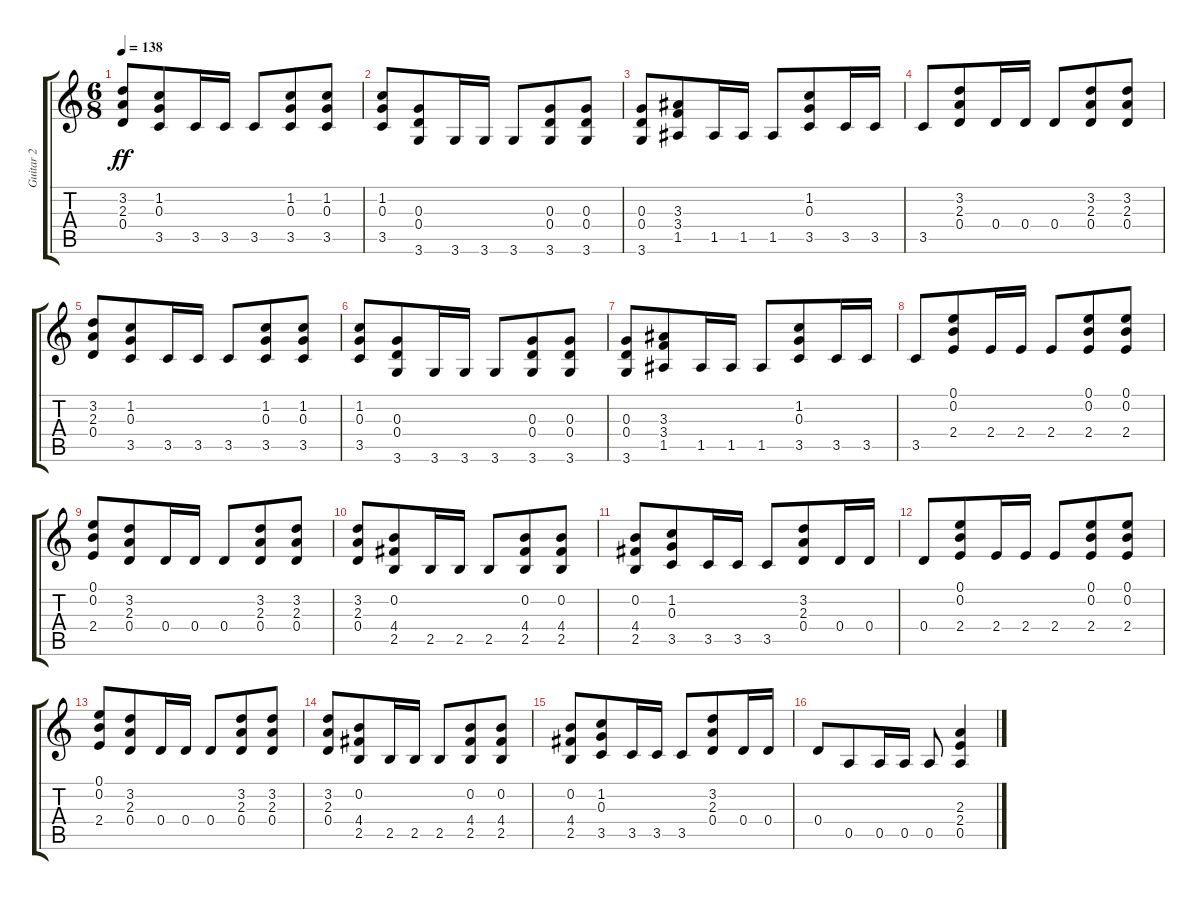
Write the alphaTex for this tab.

\track ("Guitar 2" "Guitar 2") {instrument acousticguitarsteel}
\staff {score tabs}
\tuning (E4 B3 G3 D3 A2 E2) {hide}
\ts (6 8)
\tempo 138
\clef g2
\ks c
(3.2 2.3 0.4).8{dy ff} (1.2 0.3 3.5).8 3.5.16 3.5.16 3.5.8 (1.2 0.3 3.5).8 (1.2 0.3 3.5).8 |
(1.2 0.3 3.5).8 (0.3 0.4 3.6).8 3.6.16 3.6.16 3.6.8 (0.3 0.4 3.6).8 (0.3 0.4 3.6).8 |
(0.3 0.4 3.6).8 (3.3 3.4 1.5).8 1.5.16 1.5.16 1.5.8 (1.2 0.3 3.5).8 3.5.16 3.5.16 |
3.5.8 (3.2 2.3 0.4).8 0.4.16 0.4.16 0.4.8 (3.2 2.3 0.4).8 (3.2 2.3 0.4).8 |
(3.2 2.3 0.4).8 (1.2 0.3 3.5).8 3.5.16 3.5.16 3.5.8 (1.2 0.3 3.5).8 (1.2 0.3 3.5).8 |
(1.2 0.3 3.5).8 (0.3 0.4 3.6).8 3.6.16 3.6.16 3.6.8 (0.3 0.4 3.6).8 (0.3 0.4 3.6).8 |
(0.3 0.4 3.6).8 (3.3 3.4 1.5).8 1.5.16 1.5.16 1.5.8 (1.2 0.3 3.5).8 3.5.16 3.5.16 |
3.5.8 (0.1 0.2 2.4).8 2.4.16 2.4.16 2.4.8 (0.1 0.2 2.4).8 (0.1 0.2 2.4).8 |
(0.1 0.2 2.4).8 (3.2 2.3 0.4).8 0.4.16 0.4.16 0.4.8 (3.2 2.3 0.4).8 (3.2 2.3 0.4).8 |
(3.2 2.3 0.4).8 (0.2 4.4 2.5).8 2.5.16 2.5.16 2.5.8 (0.2 4.4 2.5).8 (0.2 4.4 2.5).8 |
(0.2 4.4 2.5).8 (1.2 0.3 3.5).8 3.5.16 3.5.16 3.5.8 (3.2 2.3 0.4).8 0.4.16 0.4.16 |
0.4.8 (0.1 0.2 2.4).8 2.4.16 2.4.16 2.4.8 (0.1 0.2 2.4).8 (0.1 0.2 2.4).8 |
(0.1 0.2 2.4).8 (3.2 2.3 0.4).8 0.4.16 0.4.16 0.4.8 (3.2 2.3 0.4).8 (3.2 2.3 0.4).8 |
(3.2 2.3 0.4).8 (0.2 4.4 2.5).8 2.5.16 2.5.16 2.5.8 (0.2 4.4 2.5).8 (0.2 4.4 2.5).8 |
(0.2 4.4 2.5).8 (1.2 0.3 3.5).8 3.5.16 3.5.16 3.5.8 (3.2 2.3 0.4).8 0.4.16 0.4.16 |
0.4.8 0.5.8 0.5.16 0.5.16 0.5.8 (2.3 2.4 0.5).4
